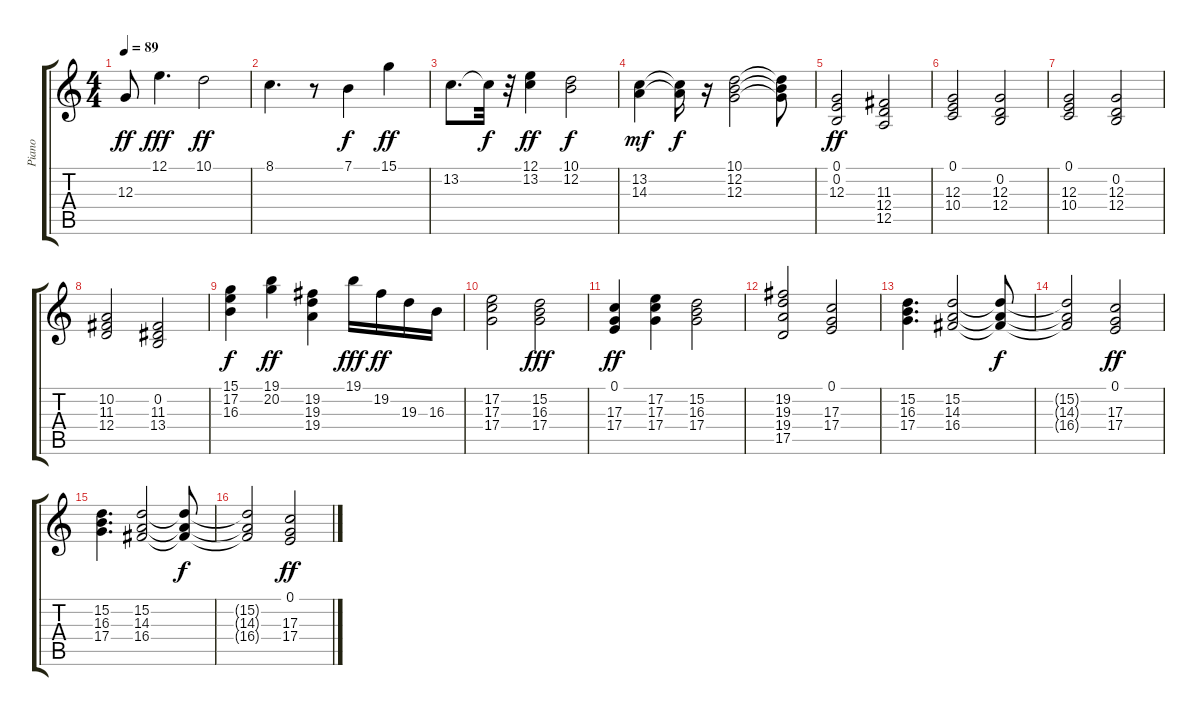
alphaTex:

\track ("Piano" "Piano") {instrument brightacousticpiano}
\staff {score tabs}
\tuning (E4 B3 G3 D3 A2 E2) {hide}
\ts (4 4)
\tempo 89
\clef g2
\ks c
12.3.8{dy ff} 12.1.4{d dy fff} 10.1.2{dy ff} |
8.1.4{d} r.8 7.1.4{dy f} 15.1.4{dy ff} |
13.2.8{d} 13.2{t}.32{dy f} r.32 (12.1 13.2).4{dy ff} (10.1 12.2).2{dy f} |
(13.2 14.3).4{dy mf} (13.2{t} 14.3{t}).16{dy f} r.16 (10.1 12.2 12.3).2 (10.1{t} 12.2{t} 12.3{t}).8 |
(0.1 0.2 12.3).2{dy ff} (11.3 12.4 12.5).2 |
(0.1 12.3 10.4).2 (0.2 12.3 12.4).2 |
(0.1 12.3 10.4).2 (0.2 12.3 12.4).2 |
(10.2 11.3 12.4).2 (0.2 11.3 13.4).2 |
(15.1 17.2 16.3).4{dy f} (19.1 20.2).4{dy ff} (19.2 19.3 19.4).4 19.1.16{dy fff} 19.2.16{dy ff} 19.3.16 16.3.16 |
(17.2 17.3 17.4).2 (15.2 16.3 17.4).2{dy fff} |
(0.1 17.3 17.4).4{dy ff} (17.2 17.3 17.4).4 (15.2 16.3 17.4).2 |
(19.2 19.3 19.4 17.5).2 (0.1 17.3 17.4).2 |
(15.2 16.3 17.4).4{d} (15.2 14.3 16.4).2 (15.2{t} 14.3{t} 16.4{t}).8{dy f} |
(15.2{t} 14.3{t} 16.4{t}).2 (0.1 17.3 17.4).2{dy ff} |
(15.2 16.3 17.4).4{d} (15.2 14.3 16.4).2 (15.2{t} 14.3{t} 16.4{t}).8{dy f} |
(15.2{t} 14.3{t} 16.4{t}).2 (0.1 17.3 17.4).2{dy ff}
